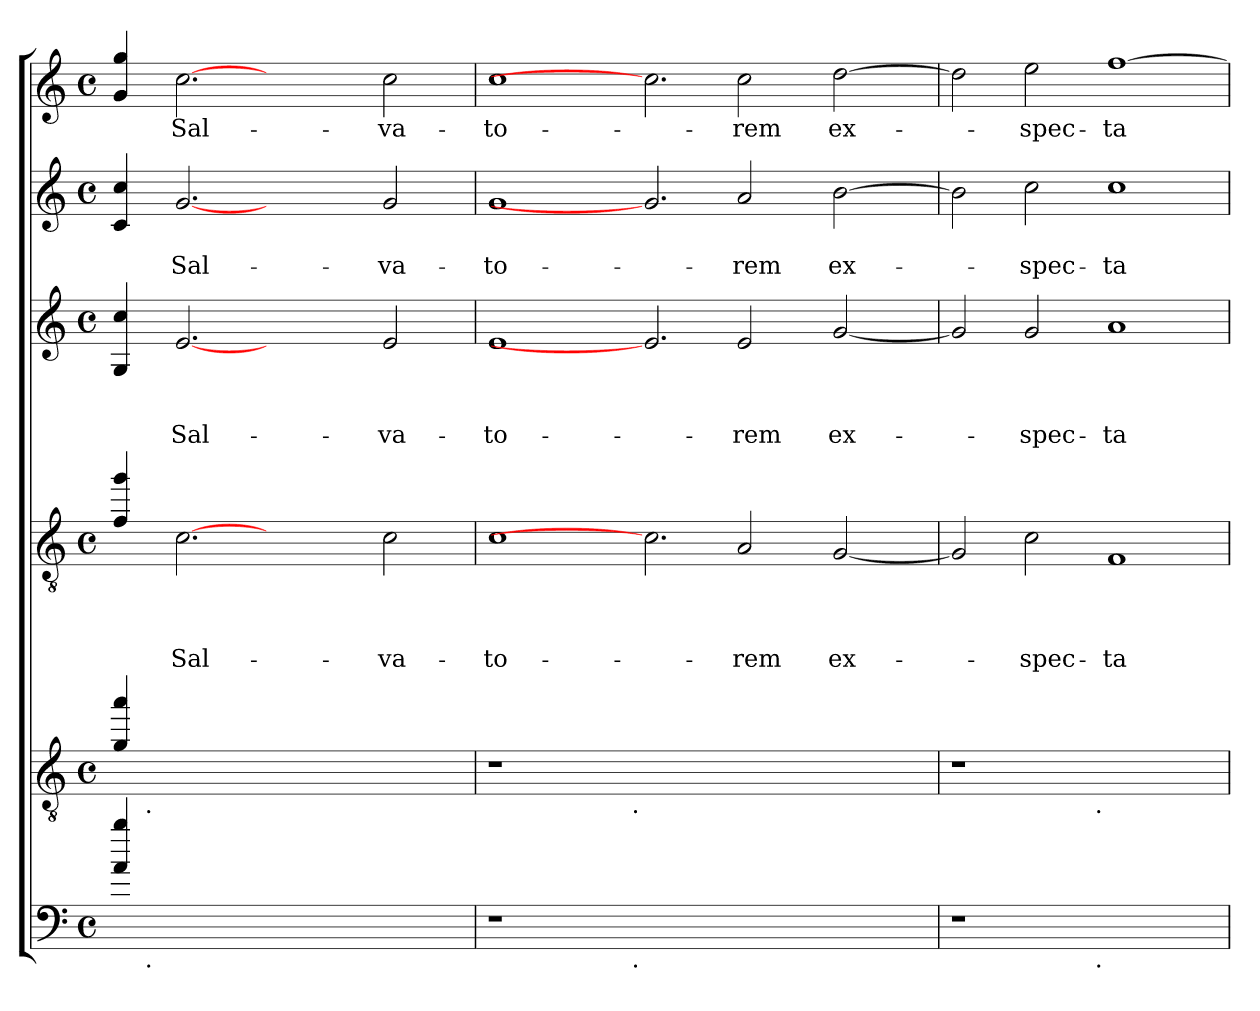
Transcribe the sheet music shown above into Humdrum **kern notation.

**kern	**kern	**kern	**text	**text	**text	**text	**kern	**text	**text	**text	**kern	**text	**text	**kern	**text
*part6	*part5	*part4	*part4	*part4	*part4	*part4	*part3	*part3	*part3	*part3	*part2	*part2	*part2	*part1	*part1
*staff6	*staff5	*staff4	*staff4	*staff4	*staff4	*staff4	*staff3	*staff3	*staff3	*staff3	*staff2	*staff2	*staff2	*staff1	*staff1
!!LO:PB:g=z
*clefF4	*clefGv2	*clefGv2	*	*	*	*	*clefG2	*	*	*	*clefG2	*	*	*clefG2	*
*k[]	*k[]	*k[]	*	*	*	*	*k[]	*	*	*	*k[]	*	*	*k[]	*
*C:	*C:	*C:	*	*	*	*	*C:	*	*	*	*C:	*	*	*C:	*
*M4/4	*M4/4	*M4/4	*	*	*	*	*M4/4	*	*	*	*M4/4	*	*	*M4/4	*
*met(c)	*met(c)	*met(c)	*	*	*	*	*met(c)	*	*	*	*met(c)	*	*	*met(c)	*
=1	=1	=1	=1	=1	=1	=1	=1	=1	=1	=1	=1	=1	=1	=1	=1
*^	*^	*	*	*	*	*	*	*	*	*	*	*	*	*	*
4a/ 4bb/	8ryy	4g/ 4aa/	8ryy	4f/ 4gg/	.	.	.	.	4G/ 4cc/	.	.	.	4c/ 4cc/	.	.	4g/ 4gg/	.
!	!	!	!LO:TX:b:t=.	!	!	!	!	!	!	!	!	!	!	!	!	!	!
!	!LO:TX:b:t=.	!	!	!	!	!	!	!	!	!	!	!	!	!	!	!	!
.	1ryy	.	1ryy	.	.	.	.	.	.	.	.	.	.	.	.	.	.
!	!	!	!	!	!	!	!	!LO:LY:b	!	!	!	!LO:LY:b	!	!	!LO:LY:b	!	!LO:LY:b
0ryy	.	0ryy	.	[2.c	.	.	.	Sal-	[2.e	.	.	Sal-	[2.g	.	Sal-	[2.cc	Sal-
.	.	.	.	2.ryy	.	.	.	.	2.ryy	.	.	.	2.ryy	.	.	2.ryy	.
.	1ryy	.	1ryy	.	.	.	.	.	.	.	.	.	.	.	.	.	.
!	!	!	!	!	!	!	!	!LO:LY:b	!	!	!	!LO:LY:b	!	!	!LO:LY:b	!	!LO:LY:b
.	.	.	.	2c\	.	.	.	-va-	2e/	.	.	-va-	2g/	.	-va-	2cc\	-va-
.	8ryy	.	8ryy	.	.	.	.	.	.	.	.	.	.	.	.	.	.
=2	=2	=2	=2	=2	=2	=2	=2	=2	=2	=2	=2	=2	=2	=2	=2	=2	=2
!	!	!	!	!	!	!	!	!LO:LY:b	!	!	!	!LO:LY:b	!	!	!LO:LY:b	!	!LO:LY:b
1r	2ryy	1r	2ryy	1c	.	.	.	-to-	1e	.	.	-to-	1g	.	-to-	1cc	-to-
.	4...ryy	.	4...ryy	.	.	.	.	.	.	.	.	.	.	.	.	.	.
!	!	!	!LO:TX:b:t=.	!	!	!	!	!	!	!	!	!	!	!	!	!	!
!	!LO:TX:b:t=.	!	!	!	!	!	!	!	!	!	!	!	!	!	!	!	!
.	1ryy	.	1ryy	.	.	.	.	.	.	.	.	.	.	.	.	.	.
1..ryy	.	1..ryy	.	2.c]	.	.	.	.	2.e]	.	.	.	2.g]	.	.	2.cc]	.
!	!	!	!	!	!	!	!	!LO:LY:b	!	!	!	!LO:LY:b	!	!	!LO:LY:b	!	!LO:LY:b
.	.	.	.	2A/	.	.	.	-rem	2e/	.	.	-rem	2a/	.	-rem	2cc\	-rem
.	2ryy	.	2ryy	.	.	.	.	.	.	.	.	.	.	.	.	.	.
!	!	!	!	!	!	!	!	!LO:LY:b	!	!	!	!LO:LY:b	!	!	!LO:LY:b	!	!LO:LY:b
.	.	.	.	[<2G/	.	.	.	ex-	[<2g/	.	.	ex-	[>2b\	.	ex-	[>2dd\	ex-
.	4ryy	.	4ryy	.	.	.	.	.	.	.	.	.	.	.	.	.	.
.	32ryy	.	32ryy	.	.	.	.	.	.	.	.	.	.	.	.	.	.
=3	=3	=3	=3	=3	=3	=3	=3	=3	=3	=3	=3	=3	=3	=3	=3	=3	=3
1r	2ryy	1r	2ryy	2G/]	.	.	.	.	2g/]	.	.	.	2b\]	.	.	2dd\]	.
!	!	!	!	!	!	!	!	!LO:LY:b	!	!	!	!LO:LY:b	!	!	!LO:LY:b	!	!LO:LY:b
.	4...ryy	.	4...ryy	2c\	.	.	.	-spec-	2g/	.	.	-spec-	2cc\	.	-spec-	2ee\	-spec-
!	!	!	!LO:TX:b:t=.	!	!	!	!	!	!	!	!	!	!	!	!	!	!
!	!LO:TX:b:t=.	!	!	!	!	!	!	!	!	!	!	!	!	!	!	!	!
.	1ryy	.	1ryy	.	.	.	.	.	.	.	.	.	.	.	.	.	.
!	!	!	!	!	!	!	!	!LO:LY:b	!	!	!	!LO:LY:b	!	!	!LO:LY:b	!	!LO:LY:b
1ryy	.	1ryy	.	1F	.	.	.	-ta-	1a	.	.	-ta-	1cc	.	-ta-	[>1ff	-ta-
.	32ryy	.	32ryy	.	.	.	.	.	.	.	.	.	.	.	.	.	.
*v	*v	*	*	*	*	*	*	*	*	*	*	*	*	*	*	*	*
*	*v	*v	*	*	*	*	*	*	*	*	*	*	*	*	*	*
=	=	=	=	=	=	=	=	=	=	=	=	=	=	=	=
*-	*-	*-	*-	*-	*-	*-	*-	*-	*-	*-	*-	*-	*-	*-	*-
